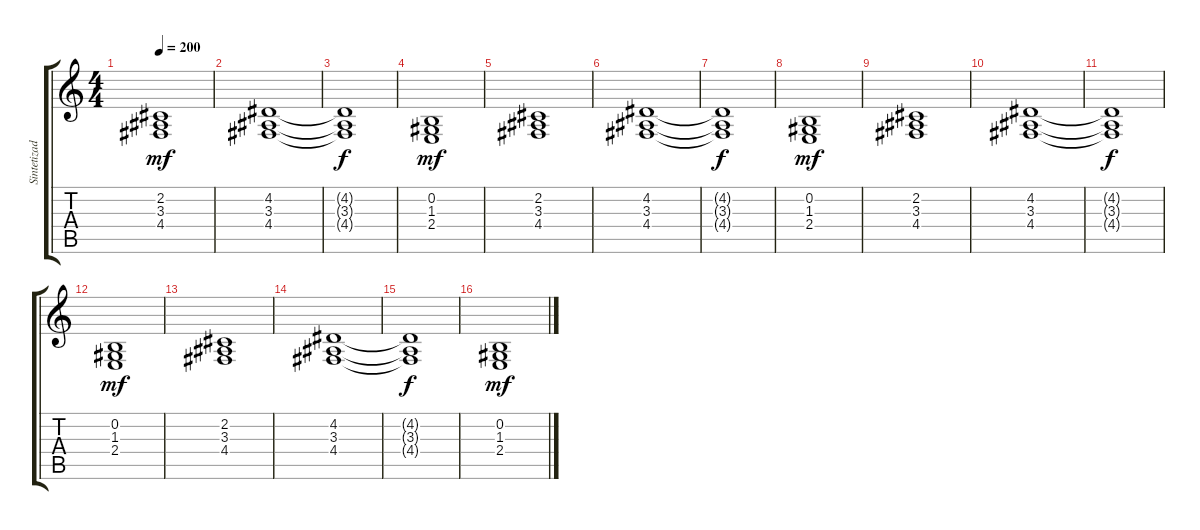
\track ("Sintetizador 4" "Sintetizad") {instrument brightacousticpiano}
\staff {score tabs}
\tuning (E4 B3 G3 D3 A2 E2) {hide}
\ts (4 4)
\tempo 200
\clef g2
\ks c
(2.2 3.3 4.4).1{dy mf} |
(4.2 3.3 4.4).1 |
(4.2{t} 3.3{t} 4.4{t}).1{dy f} |
(0.2 1.3 2.4).1{dy mf} |
(2.2 3.3 4.4).1 |
(4.2 3.3 4.4).1 |
(4.2{t} 3.3{t} 4.4{t}).1{dy f} |
(0.2 1.3 2.4).1{dy mf} |
(2.2 3.3 4.4).1 |
(4.2 3.3 4.4).1 |
(4.2{t} 3.3{t} 4.4{t}).1{dy f} |
(0.2 1.3 2.4).1{dy mf} |
(2.2 3.3 4.4).1 |
(4.2 3.3 4.4).1 |
(4.2{t} 3.3{t} 4.4{t}).1{dy f} |
(0.2 1.3 2.4).1{dy mf}
